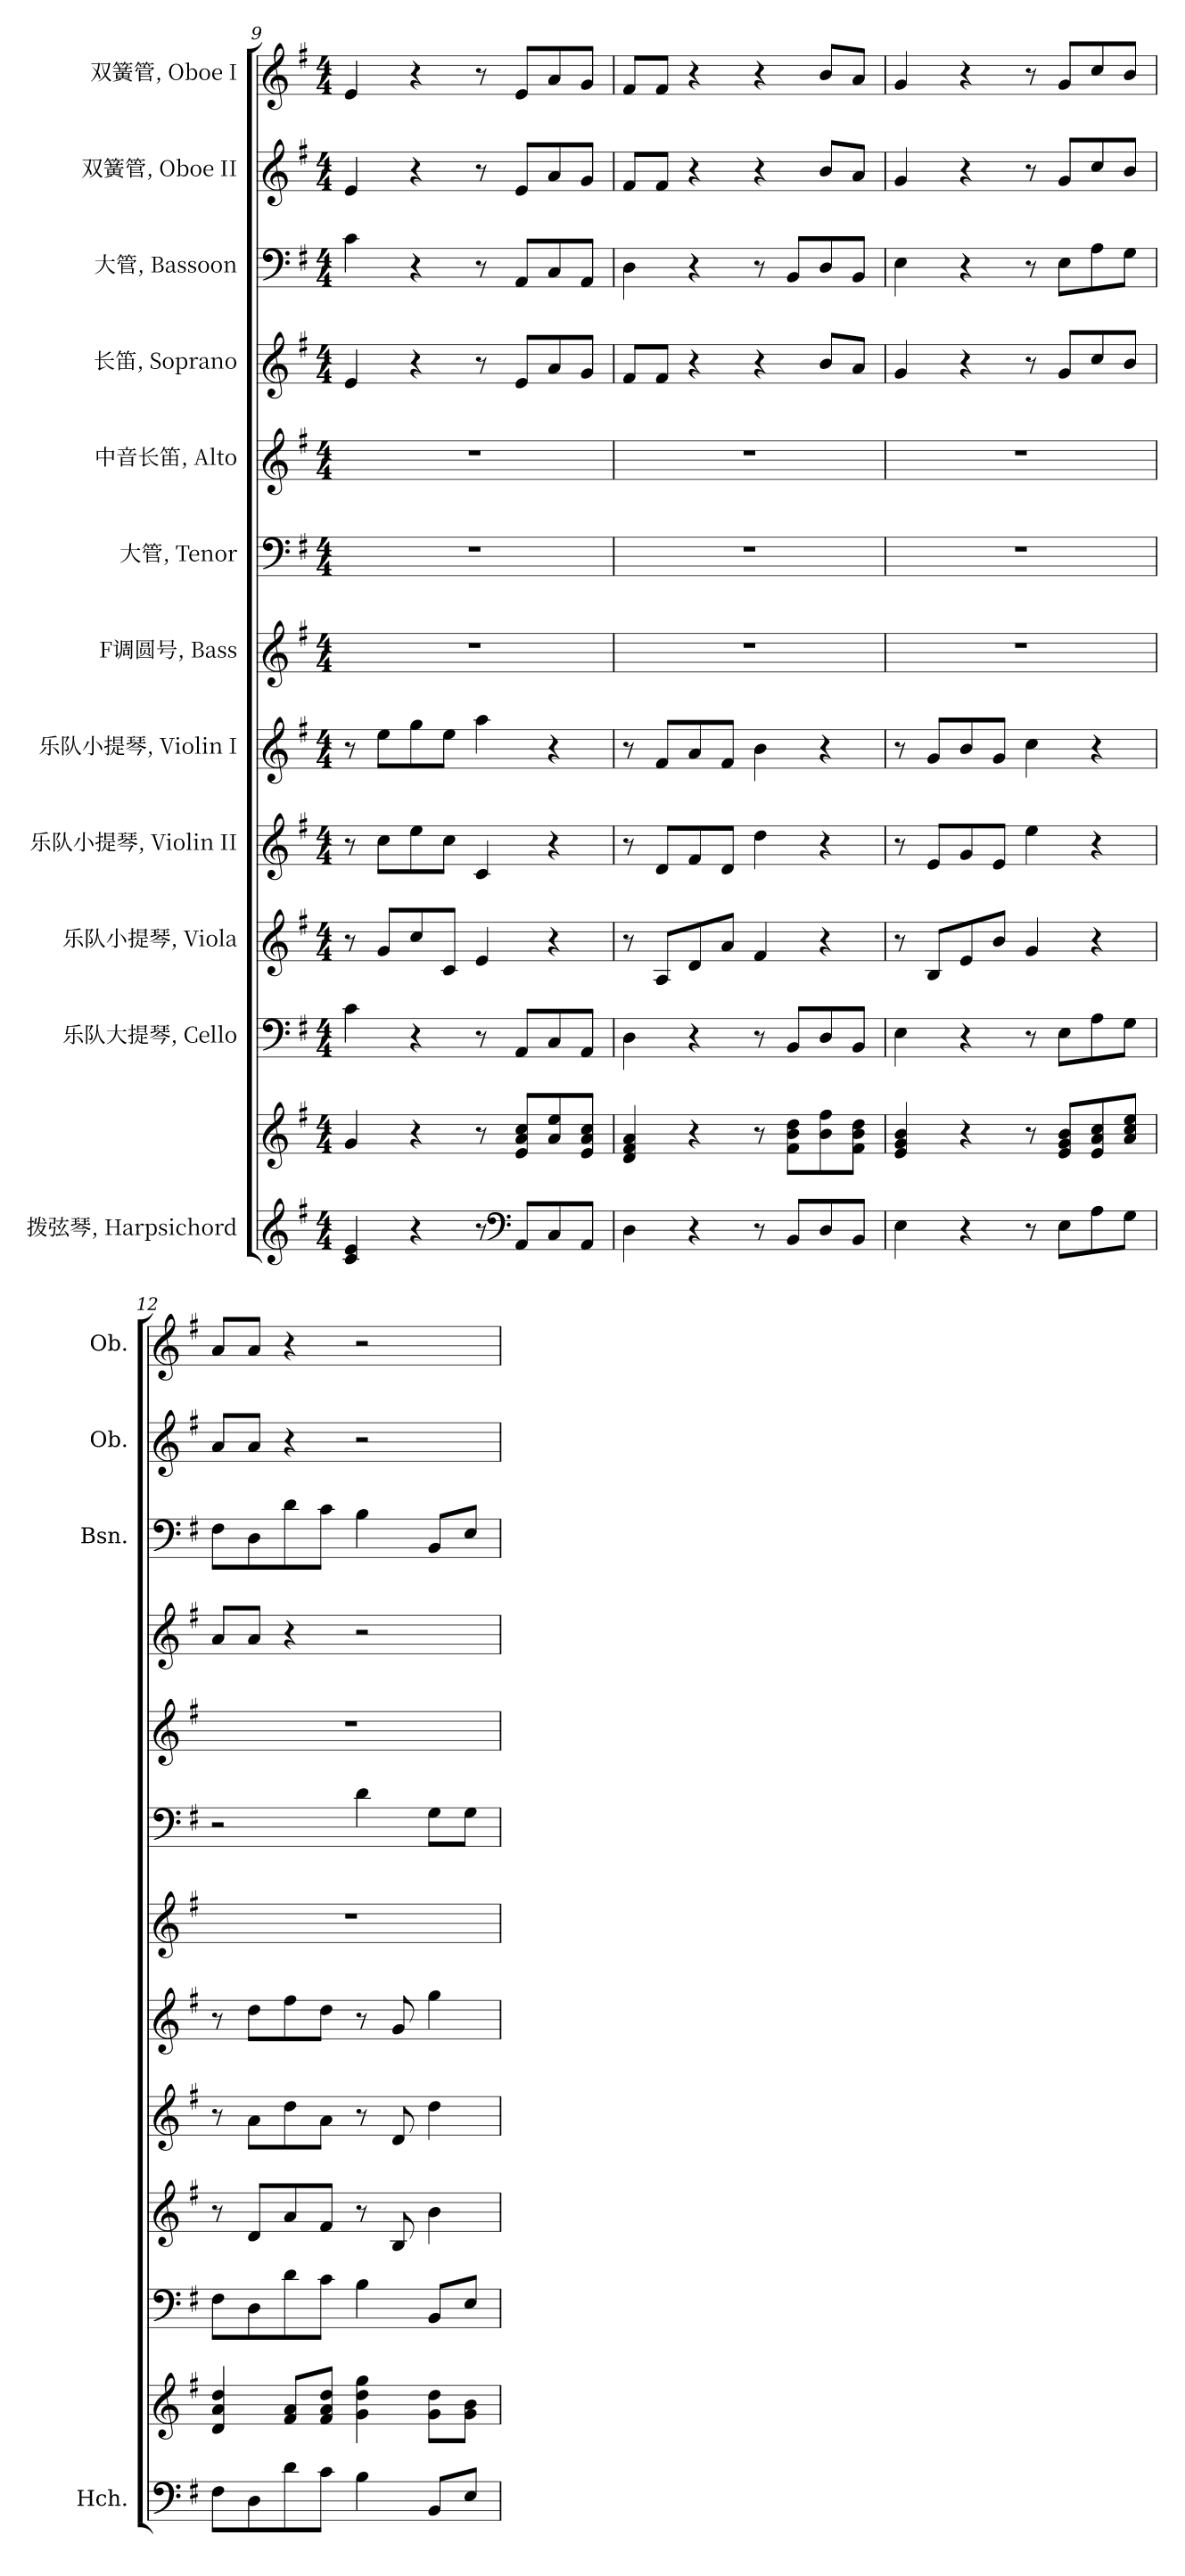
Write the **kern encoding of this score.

**kern	**kern	**kern	**kern	**kern	**kern	**kern	**kern	**kern	**kern	**kern	**kern	**kern
*part12	*part12	*part11	*part10	*part9	*part8	*part7	*part6	*part5	*part4	*part3	*part2	*part1
*staff13	*staff12	*staff11	*staff10	*staff9	*staff8	*staff7	*staff6	*staff5	*staff4	*staff3	*staff2	*staff1
*I"拨弦琴, Harpsichord	*	*I"乐队大提琴, Cello	*I"乐队小提琴, Viola	*I"乐队小提琴, Violin II	*I"乐队小提琴, Violin I	*I"F调圆号, Bass	*I"大管, Tenor	*I"中音长笛, Alto	*I"长笛, Soprano	*I"大管, Bassoon	*I"双簧管, Oboe II	*I"双簧管, Oboe I
*I'Hch.	*	*	*	*	*	*	*	*	*	*I'Bsn.	*I'Ob.	*I'Ob.
*clefG2	*clefG2	*clefF4	*clefG2	*clefG2	*clefG2	*clefG2	*clefF4	*clefG2	*clefG2	*clefF4	*clefG2	*clefG2
*	*	*	*	*	*	*ITrd4c7	*	*ITrd3c5	*	*	*	*
*k[f#]	*k[f#]	*k[f#]	*k[f#]	*k[f#]	*k[f#]	*k[]	*k[f#]	*k[f#c#]	*k[f#]	*k[f#]	*k[f#]	*k[f#]
*M4/4	*M4/4	*M4/4	*M4/4	*M4/4	*M4/4	*M4/4	*M4/4	*M4/4	*M4/4	*M4/4	*M4/4	*M4/4
=9	=9	=9	=9	=9	=9	=9	=9	=9	=9	=9	=9	=9
4c/ 4e/	4g/	4c\	8r	8r	8r	1r	1r	1r	4e/	4c\	4e/	4e/
.	.	.	8g/L	8cc\L	8ee\L	.	.	.	.	.	.	.
4r	4r	4r	8cc/	8ee\	8gg\	.	.	.	4r	4r	4r	4r
.	.	.	8c/J	8cc\J	8ee\J	.	.	.	.	.	.	.
8r	8r	8r	4e/	4c/	4aa\	.	.	.	8r	8r	8r	8r
*clefF4	*	*	*	*	*	*	*	*	*	*	*	*
8AA/L	8e/ 8a/ 8cc/L	8AA/L	.	.	.	.	.	.	8e/L	8AA/L	8e/L	8e/L
8C/	8a/ 8ee/	8C/	4r	4r	4r	.	.	.	8a/	8C/	8a/	8a/
8AA/J	8e/ 8a/ 8cc/J	8AA/J	.	.	.	.	.	.	8g/J	8AA/J	8g/J	8g/J
=10	=10	=10	=10	=10	=10	=10	=10	=10	=10	=10	=10	=10
4D\	4d/ 4f#/ 4a/	4D\	8r	8r	8r	1r	1r	1r	8f#/L	4D\	8f#/L	8f#/L
.	.	.	8A/L	8d/L	8f#/L	.	.	.	8f#/J	.	8f#/J	8f#/J
4r	4r	4r	8d/	8f#/	8a/	.	.	.	4r	4r	4r	4r
.	.	.	8a/J	8d/J	8f#/J	.	.	.	.	.	.	.
8r	8r	8r	4f#/	4dd\	4b\	.	.	.	4r	8r	4r	4r
8BB/L	8f#\ 8b\ 8dd\L	8BB/L	.	.	.	.	.	.	.	8BB/L	.	.
8D/	8b\ 8ff#\	8D/	4r	4r	4r	.	.	.	8b/L	8D/	8b/L	8b/L
8BB/J	8f#\ 8b\ 8dd\J	8BB/J	.	.	.	.	.	.	8a/J	8BB/J	8a/J	8a/J
=11	=11	=11	=11	=11	=11	=11	=11	=11	=11	=11	=11	=11
4E\	4e/ 4g/ 4b/	4E\	8r	8r	8r	1r	1r	1r	4g/	4E\	4g/	4g/
.	.	.	8B/L	8e/L	8g/L	.	.	.	.	.	.	.
4r	4r	4r	8e/	8g/	8b/	.	.	.	4r	4r	4r	4r
.	.	.	8b/J	8e/J	8g/J	.	.	.	.	.	.	.
8r	8r	8r	4g/	4ee\	4cc\	.	.	.	8r	8r	8r	8r
8E\L	8e/ 8g/ 8b/L	8E\L	.	.	.	.	.	.	8g/L	8E\L	8g/L	8g/L
8A\	8e/ 8a/ 8cc/	8A\	4r	4r	4r	.	.	.	8cc/	8A\	8cc/	8cc/
8G\J	8a/ 8cc/ 8ee/J	8G\J	.	.	.	.	.	.	8b/J	8G\J	8b/J	8b/J
!!LO:PB:g=z
=12	=12	=12	=12	=12	=12	=12	=12	=12	=12	=12	=12	=12
8F#\L	4d/ 4a/ 4dd/	8F#\L	8r	8r	8r	1r	2r	1r	8a/L	8F#\L	8a/L	8a/L
8D\	.	8D\	8d/L	8a\L	8dd\L	.	.	.	8a/J	8D\	8a/J	8a/J
8d\	8f#/ 8a/L	8d\	8a/	8dd\	8ff#\	.	.	.	4r	8d\	4r	4r
8c\J	8f#/ 8a/ 8dd/J	8c\J	8f#/J	8a\J	8dd\J	.	.	.	.	8c\J	.	.
4B\	4g\ 4dd\ 4gg\	4B\	8r	8r	8r	.	4d\	.	2r	4B\	2r	2r
.	.	.	8B/	8d/	8g/	.	.	.	.	.	.	.
8BB/L	8g\ 8dd\L	8BB/L	4b\	4dd\	4gg\	.	8G\L	.	.	8BB/L	.	.
8E/J	8g\ 8b\J	8E/J	.	.	.	.	8G\J	.	.	8E/J	.	.
=	=	=	=	=	=	=	=	=	=	=	=	=
*-	*-	*-	*-	*-	*-	*-	*-	*-	*-	*-	*-	*-
